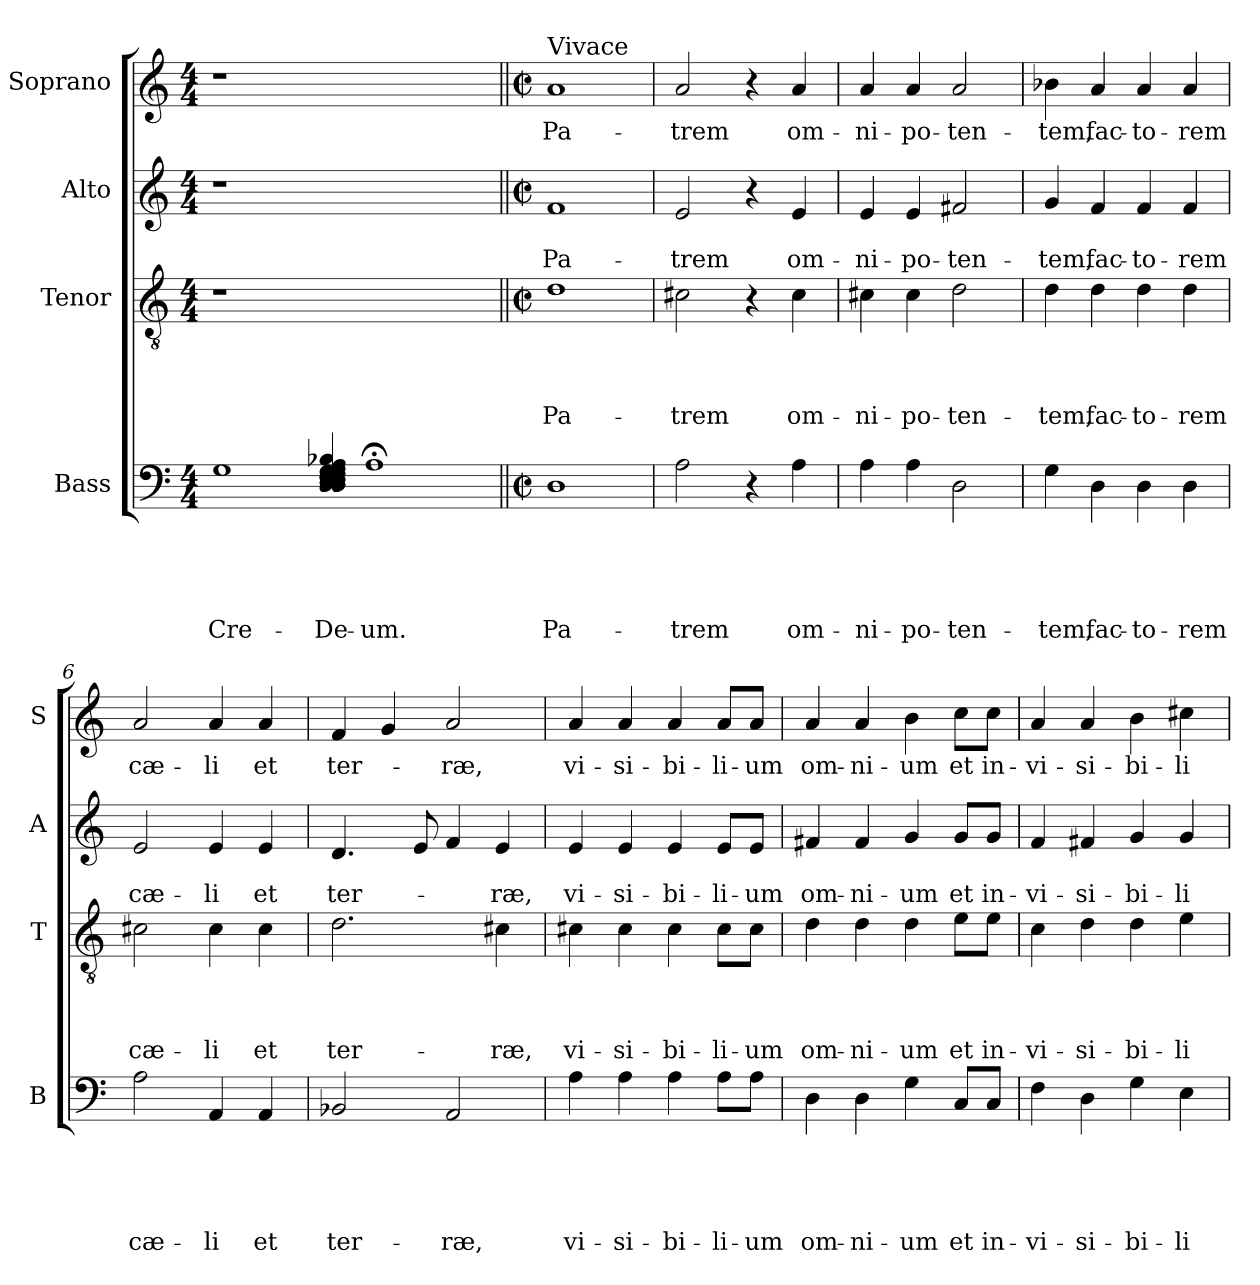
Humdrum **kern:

**kern	**text	**text	**text	**text	**text	**kern	**text	**text	**text	**text	**kern	**text	**text	**kern	**text
*part4	*part4	*part4	*part4	*part4	*part4	*part3	*part3	*part3	*part3	*part3	*part2	*part2	*part2	*part1	*part1
*staff4	*staff4	*staff4	*staff4	*staff4	*staff4	*staff3	*staff3	*staff3	*staff3	*staff3	*staff2	*staff2	*staff2	*staff1	*staff1
*I"Bass	*	*	*	*	*	*I"Tenor	*	*	*	*	*I"Alto	*	*	*I"Soprano	*
*I'B	*	*	*	*	*	*I'T	*	*	*	*	*I'A	*	*	*I'S	*
*clefF4	*	*	*	*	*	*clefGv2	*	*	*	*	*clefG2	*	*	*clefG2	*
*k[]	*	*	*	*	*	*k[]	*	*	*	*	*k[]	*	*	*k[]	*
*C:	*	*	*	*	*	*C:	*	*	*	*	*C:	*	*	*C:	*
*M4/4	*	*	*	*	*	*M4/4	*	*	*	*	*M4/4	*	*	*M4/4	*
=1	=1	=1	=1	=1	=1	=1	=1	=1	=1	=1	=1	=1	=1	=1	=1
!	!	!	!	!	!LO:LY:b	!	!	!	!	!	!	!	!	!	!
1G	.	.	.	.	Cre-	1r	.	.	.	.	1r	.	.	1r	.
!	!	!	!	!	!LO:LY:b	!	!	!	!	!	!	!	!	!	!
4D/ 4D/ 4E/ 4E/ 4F/ 4F/ 4F/ 4G/ 4G/ 4A/ 4B-X/	.	.	.	.	De-	1ryy	.	.	.	.	1ryy	.	.	1ryy	.
!	!	!	!	!	!LO:LY:b	!	!	!	!	!	!	!	!	!	!
1A;<	.	.	.	.	-um.	.	.	.	.	.	.	.	.	.	.
.	.	.	.	.	.	4ryy	.	.	.	.	4ryy	.	.	4ryy	.
=2||	=2||	=2||	=2||	=2||	=2||	=2||	=2||	=2||	=2||	=2||	=2||	=2||	=2||	=2||	=2||
*M2/2	*	*	*	*	*	*M2/2	*	*	*	*	*M2/2	*	*	*M2/2	*
*met(c|)	*	*	*	*	*	*met(c|)	*	*	*	*	*met(c|)	*	*	*met(c|)	*
*	*	*	*	*	*	*	*	*	*	*	*	*	*	*MM288	*
!	!	!	!	!	!	!	!	!	!	!	!	!	!	!LO:TX:a:t=Vivace	!
!	!	!	!	!	!LO:LY:b	!	!	!	!	!LO:LY:b	!	!	!LO:LY:b	!	!LO:LY:b
1D	.	.	.	.	Pa-	1d	.	.	.	Pa-	1f	.	Pa-	1a	Pa-
=3	=3	=3	=3	=3	=3	=3	=3	=3	=3	=3	=3	=3	=3	=3	=3
!	!	!	!	!	!LO:LY:b	!	!	!	!	!LO:LY:b	!	!	!LO:LY:b	!	!LO:LY:b
2A\	.	.	.	.	-trem	2c#X\	.	.	.	-trem	2e/	.	-trem	2a/	-trem
4r	.	.	.	.	.	4r	.	.	.	.	4r	.	.	4r	.
!	!	!	!	!	!LO:LY:b	!	!	!	!	!LO:LY:b	!	!	!LO:LY:b	!	!LO:LY:b
4A\	.	.	.	.	om-	4c#\	.	.	.	om-	4e/	.	om-	4a/	om-
!!LO:LB:g=z
=4	=4	=4	=4	=4	=4	=4	=4	=4	=4	=4	=4	=4	=4	=4	=4
!	!	!	!	!	!LO:LY:b	!	!	!	!	!LO:LY:b	!	!	!LO:LY:b	!	!LO:LY:b
4A\	.	.	.	.	-ni-	4c#X\	.	.	.	-ni-	4e/	.	-ni-	4a/	-ni-
!	!	!	!	!	!LO:LY:b	!	!	!	!	!LO:LY:b	!	!	!LO:LY:b	!	!LO:LY:b
4A\	.	.	.	.	-po-	4c#\	.	.	.	-po-	4e/	.	-po-	4a/	-po-
!	!	!	!	!	!LO:LY:b	!	!	!	!	!LO:LY:b	!	!	!LO:LY:b	!	!LO:LY:b
2D\	.	.	.	.	-ten-	2d\	.	.	.	-ten-	2f#X/	.	-ten-	2a/	-ten-
=5	=5	=5	=5	=5	=5	=5	=5	=5	=5	=5	=5	=5	=5	=5	=5
!	!	!	!	!	!LO:LY:b	!	!	!	!	!LO:LY:b	!	!	!LO:LY:b	!	!LO:LY:b
4G\	.	.	.	.	-tem,	4d\	.	.	.	-tem,	4g/	.	-tem,	4b-X\	-tem,
!	!	!	!	!	!LO:LY:b	!	!	!	!	!LO:LY:b	!	!	!LO:LY:b	!	!LO:LY:b
4D\	.	.	.	.	fac-	4d\	.	.	.	fac-	4f/	.	fac-	4a/	fac-
!	!	!	!	!	!LO:LY:b	!	!	!	!	!LO:LY:b	!	!	!LO:LY:b	!	!LO:LY:b
4D\	.	.	.	.	-to-	4d\	.	.	.	-to-	4f/	.	-to-	4a/	-to-
!	!	!	!	!	!LO:LY:b	!	!	!	!	!LO:LY:b	!	!	!LO:LY:b	!	!LO:LY:b
4D\	.	.	.	.	-rem	4d\	.	.	.	-rem	4f/	.	-rem	4a/	-rem
=6	=6	=6	=6	=6	=6	=6	=6	=6	=6	=6	=6	=6	=6	=6	=6
!	!	!	!	!	!LO:LY:b:rj	!	!	!	!	!LO:LY:b	!	!	!LO:LY:b	!	!LO:LY:b:rj
2A\	.	.	.	.	cæ-	2c#X\	.	.	.	cæ-	2e/	.	cæ-	2a/	cæ-
!	!	!	!	!	!LO:LY:b	!	!	!	!	!LO:LY:b	!	!	!LO:LY:b	!	!LO:LY:b
4AA/	.	.	.	.	-li	4c#\	.	.	.	-li	4e/	.	-li	4a/	-li
!	!	!	!	!	!LO:LY:b	!	!	!	!	!LO:LY:b	!	!	!LO:LY:b	!	!LO:LY:b
4AA/	.	.	.	.	et	4c#\	.	.	.	et	4e/	.	et	4a/	et
=7	=7	=7	=7	=7	=7	=7	=7	=7	=7	=7	=7	=7	=7	=7	=7
!	!	!	!	!	!LO:LY:b	!	!	!	!	!LO:LY:b	!	!	!LO:LY:b	!	!LO:LY:b
2BB-X/	.	.	.	.	ter-	2.d\	.	.	.	ter-	4.d/	.	ter-	4f/	ter-
.	.	.	.	.	.	.	.	.	.	.	.	.	.	4g/	.
.	.	.	.	.	.	.	.	.	.	.	8e/	.	.	.	.
!	!	!	!	!	!LO:LY:b:rj	!	!	!	!	!	!	!	!	!	!LO:LY:b
2AA/	.	.	.	.	-ræ,	.	.	.	.	.	4f/	.	.	2a/	-ræ,
!	!	!	!	!	!	!	!	!	!	!LO:LY:b	!	!	!LO:LY:b	!	!
.	.	.	.	.	.	4c#X\	.	.	.	-ræ,	4e/	.	-ræ,	.	.
=8	=8	=8	=8	=8	=8	=8	=8	=8	=8	=8	=8	=8	=8	=8	=8
!	!	!	!	!	!LO:LY:b	!	!	!	!	!LO:LY:b	!	!	!LO:LY:b	!	!LO:LY:b
4A\	.	.	.	.	vi-	4c#X\	.	.	.	vi-	4e/	.	vi-	4a/	vi-
!	!	!	!	!	!LO:LY:b	!	!	!	!	!LO:LY:b	!	!	!LO:LY:b	!	!LO:LY:b
4A\	.	.	.	.	-si-	4c#\	.	.	.	-si-	4e/	.	-si-	4a/	-si-
!	!	!	!	!	!LO:LY:b	!	!	!	!	!LO:LY:b	!	!	!LO:LY:b	!	!LO:LY:b
4A\	.	.	.	.	-bi-	4c#\	.	.	.	-bi-	4e/	.	-bi-	4a/	-bi-
!	!	!	!	!	!LO:LY:b	!	!	!	!	!LO:LY:b	!	!	!LO:LY:b	!	!LO:LY:b
8A\L	.	.	.	.	-li-	8c#\L	.	.	.	-li-	8e/L	.	-li-	8a/L	-li-
!	!	!	!	!	!LO:LY:b	!	!	!	!	!LO:LY:b	!	!	!LO:LY:b	!	!LO:LY:b
8A\J	.	.	.	.	-um	8c#\J	.	.	.	-um	8e/J	.	-um	8a/J	-um
!!LO:LB:g=z
=9	=9	=9	=9	=9	=9	=9	=9	=9	=9	=9	=9	=9	=9	=9	=9
!	!	!	!	!	!LO:LY:b	!	!	!	!	!LO:LY:b	!	!	!LO:LY:b	!	!LO:LY:b
4D\	.	.	.	.	om-	4d\	.	.	.	om-	4f#X/	.	om-	4a/	om-
!	!	!	!	!	!LO:LY:b	!	!	!	!	!LO:LY:b	!	!	!LO:LY:b	!	!LO:LY:b
4D\	.	.	.	.	-ni-	4d\	.	.	.	-ni-	4f#/	.	-ni-	4a/	-ni-
!	!	!	!	!	!LO:LY:b	!	!	!	!	!LO:LY:b	!	!	!LO:LY:b	!	!LO:LY:b
4G\	.	.	.	.	-um	4d\	.	.	.	-um	4g/	.	-um	4b\	-um
!	!	!	!	!	!LO:LY:b	!	!	!	!	!LO:LY:b	!	!	!LO:LY:b	!	!LO:LY:b
8C/L	.	.	.	.	et	8e\L	.	.	.	et	8g/L	.	et	8cc\L	et
!	!	!	!	!	!LO:LY:b	!	!	!	!	!LO:LY:b	!	!	!LO:LY:b	!	!LO:LY:b
8C/J	.	.	.	.	in-	8e\J	.	.	.	in-	8g/J	.	in-	8cc\J	in-
=10	=10	=10	=10	=10	=10	=10	=10	=10	=10	=10	=10	=10	=10	=10	=10
!	!	!	!	!	!LO:LY:b	!	!	!	!	!LO:LY:b	!	!	!LO:LY:b	!	!LO:LY:b
4F\	.	.	.	.	-vi-	4c\	.	.	.	-vi-	4f/	.	-vi-	4a/	-vi-
!	!	!	!	!	!LO:LY:b	!	!	!	!	!LO:LY:b	!	!	!LO:LY:b	!	!LO:LY:b
4D\	.	.	.	.	-si-	4d\	.	.	.	-si-	4f#X/	.	-si-	4a/	-si-
!	!	!	!	!	!LO:LY:b	!	!	!	!	!LO:LY:b	!	!	!LO:LY:b	!	!LO:LY:b
4G\	.	.	.	.	-bi-	4d\	.	.	.	-bi-	4g/	.	-bi-	4b\	-bi-
!	!	!	!	!	!LO:LY:b	!	!	!	!	!LO:LY:b	!	!	!LO:LY:b	!	!LO:LY:b
4E\	.	.	.	.	-li-	4e\	.	.	.	-li-	4g/	.	-li-	4cc#X\	-li-
=	=	=	=	=	=	=	=	=	=	=	=	=	=	=	=
*-	*-	*-	*-	*-	*-	*-	*-	*-	*-	*-	*-	*-	*-	*-	*-
